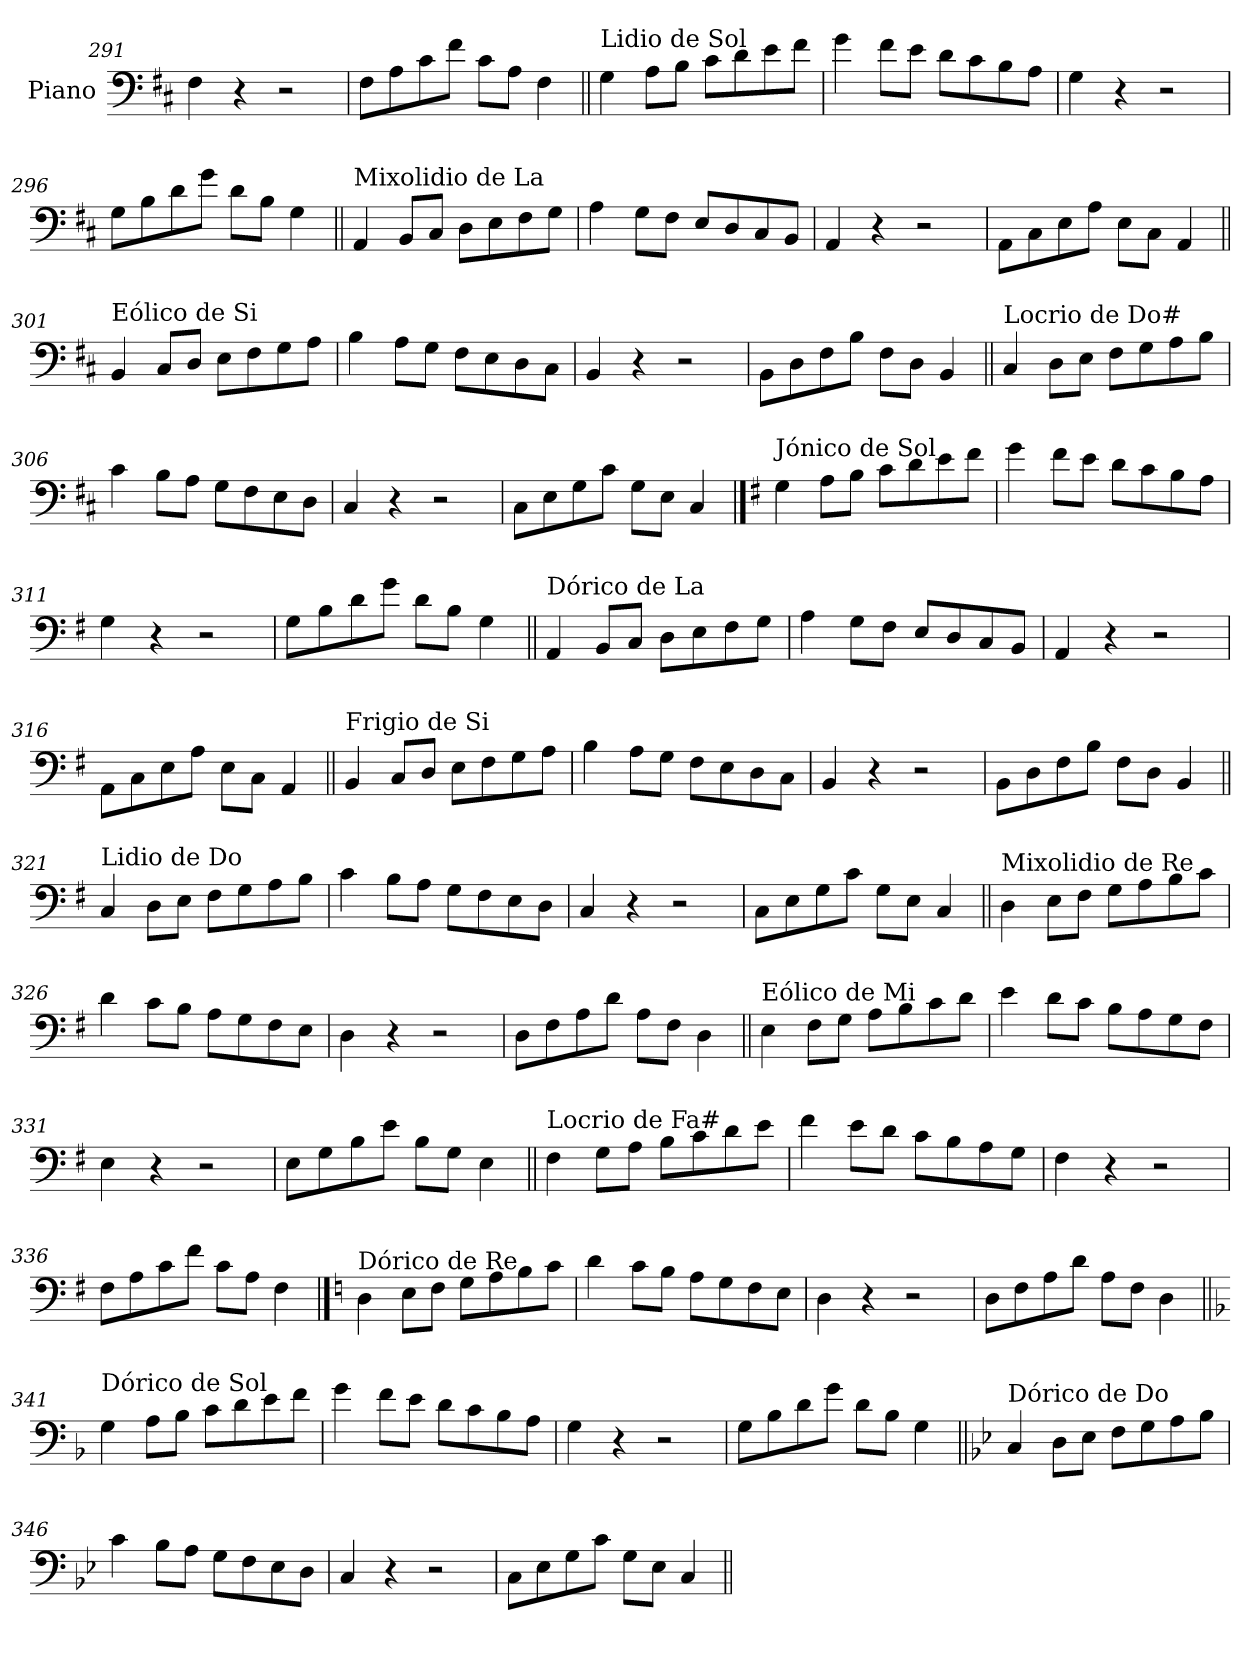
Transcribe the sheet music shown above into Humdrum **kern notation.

**kern
*part1
*staff1
*I"Piano
*I'Pno.
*clefF4
*k[f#c#]
=291
4F#\
4r
2r
=292
8F#\L
8A\
8c#\
8f#\J
8c#\L
8A\J
4F#\
!!LO:LB:g=z
=293||
!LO:TX:a:t=Lidio de Sol
4G\
8A\L
8B\J
8c#\L
8d\
8e\
8f#\J
=294
4g\
8f#\L
8e\J
8d\L
8c#\
8B\
8A\J
=295
4G\
4r
2r
=296
8G\L
8B\
8d\
8g\J
8d\L
8B\J
4G\
!!LO:LB:g=z
=297||
!LO:TX:a:t=Mixolidio de La
4AA/
8BB/L
8C#/J
8D\L
8E\
8F#\
8G\J
=298
4A\
8G\L
8F#\J
8E/L
8D/
8C#/
8BB/J
=299
4AA/
4r
2r
=300
8AA\L
8C#\
8E\
8A\J
8E\L
8C#\J
4AA/
!!LO:LB:g=z
=301||
!LO:TX:a:t=Eólico de Si
4BB/
8C#/L
8D/J
8E\L
8F#\
8G\
8A\J
=302
4B\
8A\L
8G\J
8F#\L
8E\
8D\
8C#\J
=303
4BB/
4r
2r
=304
8BB\L
8D\
8F#\
8B\J
8F#\L
8D\J
4BB/
!!LO:LB:g=z
=305||
!LO:TX:a:t=Locrio de Do#
4C#/
8D\L
8E\J
8F#\L
8G\
8A\
8B\J
=306
4c#\
8B\L
8A\J
8G\L
8F#\
8E\
8D\J
=307
4C#/
4r
2r
=308
8C#\L
8E\
8G\
8c#\J
8G\L
8E\J
4C#/
!!LO:PB:g=z
==309
*k[f#]
!LO:TX:a:t=Jónico de Sol
4G\
8A\L
8B\J
8c\L
8d\
8e\
8f#\J
=310
4g\
8f#\L
8e\J
8d\L
8c\
8B\
8A\J
=311
4G\
4r
2r
=312
8G\L
8B\
8d\
8g\J
8d\L
8B\J
4G\
!!LO:LB:g=z
=313||
!LO:TX:a:t=Dórico de La
4AA/
8BB/L
8C/J
8D\L
8E\
8F#\
8G\J
=314
4A\
8G\L
8F#\J
8E/L
8D/
8C/
8BB/J
=315
4AA/
4r
2r
=316
8AA\L
8C\
8E\
8A\J
8E\L
8C\J
4AA/
!!LO:LB:g=z
=317||
!LO:TX:a:t=Frigio de Si
4BB/
8C/L
8D/J
8E\L
8F#\
8G\
8A\J
=318
4B\
8A\L
8G\J
8F#\L
8E\
8D\
8C\J
=319
4BB/
4r
2r
=320
8BB\L
8D\
8F#\
8B\J
8F#\L
8D\J
4BB/
!!LO:LB:g=z
=321||
!LO:TX:a:t=Lidio de Do
4C/
8D\L
8E\J
8F#\L
8G\
8A\
8B\J
=322
4c\
8B\L
8A\J
8G\L
8F#\
8E\
8D\J
=323
4C/
4r
2r
=324
8C\L
8E\
8G\
8c\J
8G\L
8E\J
4C/
!!LO:LB:g=z
=325||
!LO:TX:a:t=Mixolidio de Re
4D\
8E\L
8F#\J
8G\L
8A\
8B\
8c\J
=326
4d\
8c\L
8B\J
8A\L
8G\
8F#\
8E\J
=327
4D\
4r
2r
=328
8D\L
8F#\
8A\
8d\J
8A\L
8F#\J
4D\
!!LO:LB:g=z
=329||
!LO:TX:a:t=Eólico de Mi
4E\
8F#\L
8G\J
8A\L
8B\
8c\
8d\J
=330
4e\
8d\L
8c\J
8B\L
8A\
8G\
8F#\J
=331
4E\
4r
2r
=332
8E\L
8G\
8B\
8e\J
8B\L
8G\J
4E\
!!LO:LB:g=z
=333||
!LO:TX:a:t=Locrio de Fa#
4F#\
8G\L
8A\J
8B\L
8c\
8d\
8e\J
=334
4f#\
8e\L
8d\J
8c\L
8B\
8A\
8G\J
=335
4F#\
4r
2r
=336
8F#\L
8A\
8c\
8f#\J
8c\L
8A\J
4F#\
!!LO:PB:g=z
==337
*k[]
!LO:TX:a:t=Dórico de Re
4D\
8E\L
8F\J
8G\L
8A\
8B\
8c\J
=338
4d\
8c\L
8B\J
8A\L
8G\
8F\
8E\J
=339
4D\
4r
2r
=340
8D\L
8F\
8A\
8d\J
8A\L
8F\J
4D\
!!LO:LB:g=z
=341||
*k[b-]
!LO:TX:a:t=Dórico de Sol
4G\
8A\L
8B-\J
8c\L
8d\
8e\
8f\J
=342
4g\
8f\L
8e\J
8d\L
8c\
8B-\
8A\J
=343
4G\
4r
2r
=344
8G\L
8B-\
8d\
8g\J
8d\L
8B-\J
4G\
!!LO:LB:g=z
=345||
*k[b-e-]
!LO:TX:a:t=Dórico de Do
4C/
8D\L
8E-\J
8F\L
8G\
8A\
8B-\J
=346
4c\
8B-\L
8A\J
8G\L
8F\
8E-\
8D\J
=347
4C/
4r
2r
=348
8C\L
8E-\
8G\
8c\J
8G\L
8E-\J
4C/
=||
*-
